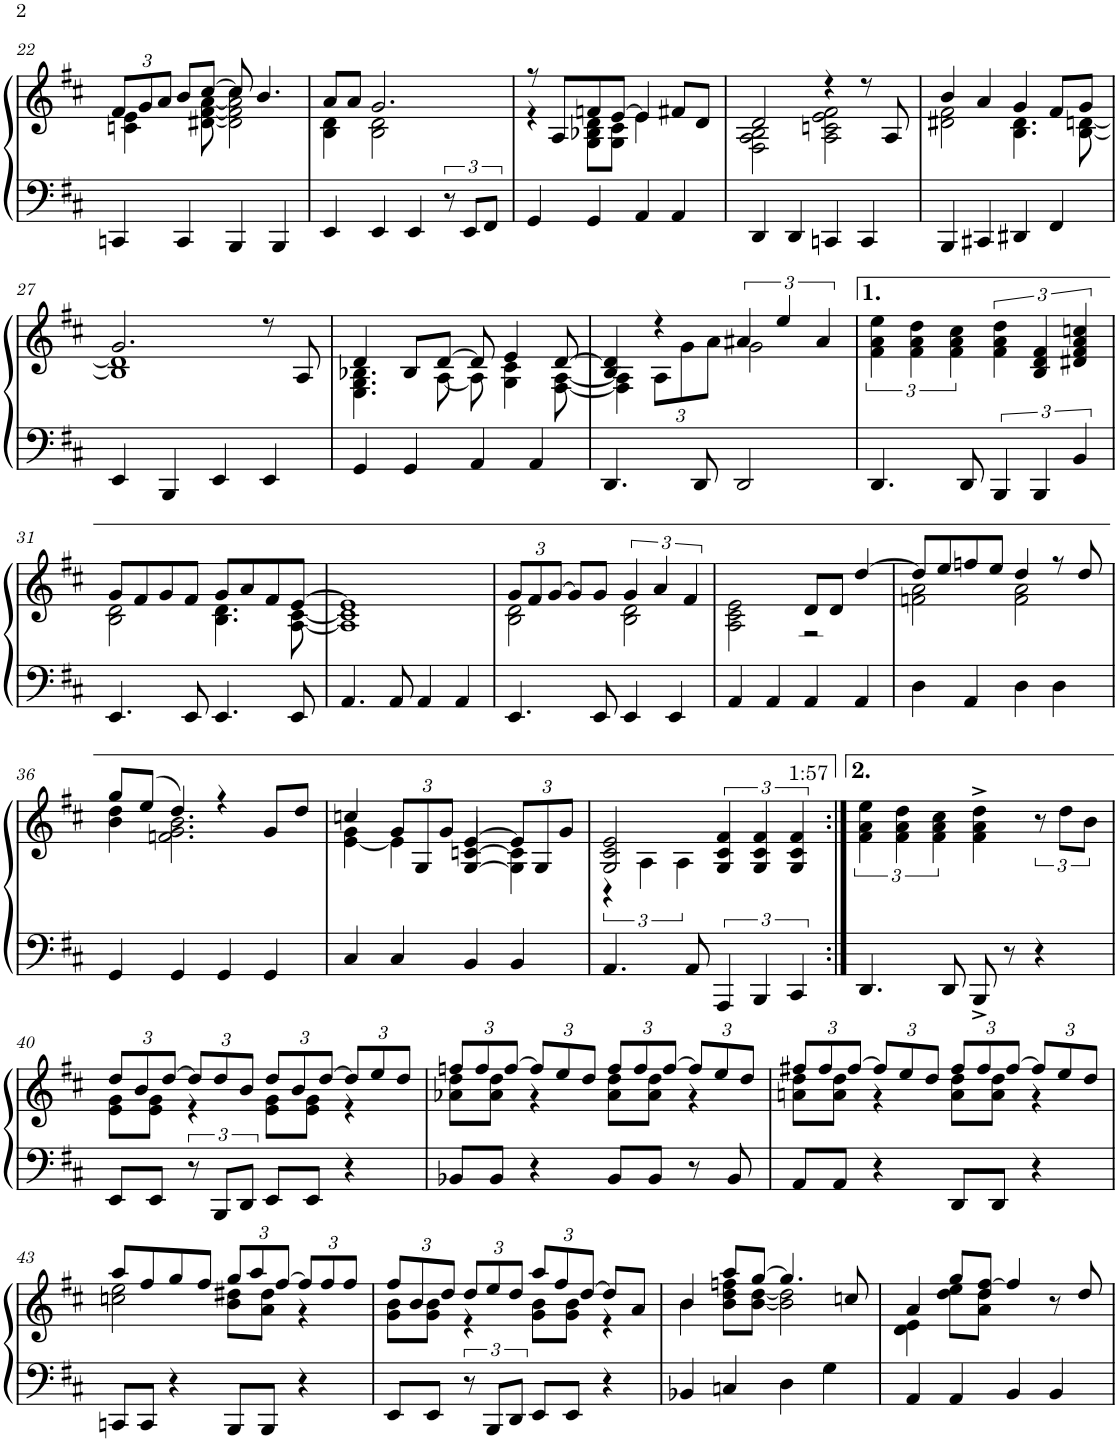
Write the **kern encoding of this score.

**kern	**kern
*part1	*part1
*staff2	*staff1
*I"Piano	*
*I'P	*
!!LO:PB:g=z
*clefF4	*clefG2
*k[f#c#]	*k[f#c#]
*M4/4	*M4/4
*	*Xbrackettup
=22	=22
*	*^
*	*	*^
4CCn/	12f#/L	4cn\ 4e\	2ryy
.	12g/	.	.
.	12a/J	.	.
4CC/	8b/L	8ryy	.
.	[>8cc#/J	[8d#X\ [8f#\ [8a\	.
4BBB/	8cc#/]	2d#\] 2f#\] 2a\]	4cc#\
.	4.b/	.	.
4BBB/	.	.	4ryy
*	*	*v	*v
=23	=23	=23
4EE/	8a/L	4B\ 4d\
.	8a/J	.
4EE/	2.g/	2B\ 2d\
4EE/	.	.
12r	.	4ryy
12EE/L	.	.
12FF#/J	.	.
=24	=24	=24
4GG/	8r	4r
.	8A/L	.
4GG/	8fn/	8G\ 8B-X\ 8d\L
.	[>8e/J	8G\ 8c#\J
4AA/	4e/]	4e\
4AA/	8f#X/L	4ryy
.	8d/J	.
=25	=25	=25
4DD/	2d/	2F#\ 2A\ 2B\
4DD/	.	.
4CCn/	4r	2A\ 2cn\ 2e\ 2f#\
4CC/	8r	.
.	8A/	.
=26	=26	=26
4BBB/	4b/	2d#X\ 2f#\
4CC#X/	4a/	.
4DD#X/	4g/	4.B\ 4.d#\
4FF#/	8f#/L	.
.	8g/J	[8B\ [8dn\
!!LO:LB:g=z	!!
=27	=27	=27
4EE/	2.g/	1B] 1d]
4BBB/	.	.
4EE/	.	.
4EE/	8r	.
.	8A/	.
=28	=28	=28
4GG/	4d/	4.E\ 4.G\ 4.B-X\
4GG/	8B-/L	.
.	[8d/J	[8A\
4AA/	8d/]	8A\]
.	4e/	4G\ 4c#\
4AA/	.	.
.	[8d/	[8F#\ [8A\
=29	=29	=29
4.DD/	4B/ 4d/]	4F#\] 4A\]
.	4r	12A\L
.	.	12g\
8DD/	.	.
.	.	12a\J
*	*brackettup	*
2DD/	6a#X/	2g\
.	6ee/	.
.	6a#/	.
*	*v	*v
=30	=30
4.DD/	6f#\ 6a\ 6ee\
.	6f#\ 6a\ 6dd\
.	6f#\ 6a\ 6cc#\
8DD/	.
6BBB/	6f#\ 6a\ 6dd\
6BBB/	6B/ 6d/ 6f#/
6BB/	6d#X/ 6f#/ 6a/ 6ccn/
!!LO:LB:g=z
=31	=31
*	*^
4.EE/	8g/L	2B\ 2d\
.	8f#/	.
.	8g/	.
8EE/	8f#/J	.
4.EE/	8g/L	4.B\ 4.d\
.	8a/	.
.	8f#/	.
8EE/	[8e/J	[8A\ [8c#\
=32	=32	=32
4.AA/	1e]	1A] 1c#]
8AA/	.	.
4AA/	.	.
4AA/	.	.
=33	=33	=33
*	*Xbrackettup	*
4.EE/	12g/L	2B\ 2d\
.	12f#/	.
.	[12g/J	.
.	8g/L]	.
8EE/	8g/J	.
*	*brackettup	*
4EE/	6g/	2B\ 2d\
.	6a/	.
4EE/	.	.
.	6f#/	.
=34	=34	=34
4AA/	2e\	2A\ 2c#\
4AA/	.	.
4AA/	8d/L	2r
.	8d/J	.
4AA/	[>4dd/	.
=35	=35	=35
4D\	8dd/L]	2fn\ 2a\
.	8ee/	.
4AA/	8ffn/	.
.	8ee/J	.
4D\	4dd/	2f\ 2a\
4D\	8r	.
.	8dd/	.
!!LO:LB:g=z	!!
=36	=36	=36
4GG/	8gg/L	4b\ 4dd\
.	(8ee/J	.
4GG/	4dd/)	2.fn\ 2.g\ 2.b\
4GG/	4r	.
4GG/	8g/L	.
.	8dd/J	.
=37	=37	=37
4C#/	4ccn/	[4e\ 4g\
*	*Xbrackettup	*
4C#/	12g/L	4e\]
.	12G/	.
.	12g/J	.
4BB/	[4e/	[4G/ [4cn/
4BB/	12e/L]	4G\] 4c\]
.	12G/	.
.	12g/J	.
=38	=38	=38
*	*	*brackettup
4.AA/	2G/ 2c#/ 2e/	6r
.	.	6A\
.	.	6A\
8AA/	.	.
6AAA/	6G/ 6c#/ 6f#/	2ryy
6BBB/	6G/ 6c#/ 6f#/	.
!	!LO:TX:a:t=1&colon;57	!
6CC#/	6G/ 6c#/ 6f#/	.
*	*v	*v
=39:|!	=39:|!
4.DD/	6f#\ 6a\ 6ee\
.	6f#\ 6a\ 6dd\
.	6f#\ 6a\ 6cc#\
8DD/	.
8BBB^/	4f#\^ 4a\^ 4dd\^
8r	.
4r	12r
.	12dd\L
.	12b\J
!!LO:LB:g=z
=40	=40
*	*Xbrackettup
*	*^
8EE/L	12dd/L	8e\ 8g\L
.	12b/	.
8EE/J	.	8e\ 8g\J
.	[>12dd/J	.
12r	12dd/L]	4r
12BBB/L	12dd/	.
12DD/J	12b/J	.
8EE/L	12dd/L	8e\ 8g\L
.	12b/	.
8EE/J	.	8e\ 8g\J
.	[>12dd/J	.
4r	12dd/L]	4r
.	12ee/	.
.	12dd/J	.
=41	=41	=41
8BB-X/L	12ffn/L	8a-X\ 8dd\L
.	12ff/	.
8BB-/J	.	8a-\ 8dd\J
.	[>12ff/J	.
4r	12ff/L]	4r
.	12ee/	.
.	12dd/J	.
8BB-/L	12ff/L	8a-\ 8dd\L
.	12ff/	.
8BB-/J	.	8a-\ 8dd\J
.	[>12ff/J	.
8r	12ff/L]	4r
.	12ee/	.
8BB-/	.	.
.	12dd/J	.
=42	=42	=42
8AA/L	12ff#X/L	8an\ 8dd\L
.	12ff#/	.
8AA/J	.	8a\ 8dd\J
.	[>12ff#/J	.
4r	12ff#/L]	4r
.	12ee/	.
.	12dd/J	.
8DD/L	12ff#/L	8a\ 8dd\L
.	12ff#/	.
8DD/J	.	8a\ 8dd\J
.	[>12ff#/J	.
4r	12ff#/L]	4r
.	12ee/	.
.	12dd/J	.
!!LO:LB:g=z	!!
=43	=43	=43
8CCn/L	8aa/L	2ccn\ 2ee\
8CC/J	8ff#/	.
4r	8gg/	.
.	8ff#/J	.
8BBB/L	12gg/L	8b\ 8dd#X\L
.	12aa/	.
8BBB/J	.	8a\ 8dd#\J
.	[12ff#/J	.
4r	12ff#/L]	4r
.	12ff#/	.
.	12ff#/J	.
=44	=44	=44
8EE/L	12ff#/L	8g\ 8b\L
.	12b/	.
8EE/J	.	8g\ 8b\J
.	12dd/J	.
12r	12dd/L	4r
12BBB/L	12ee/	.
12DD/J	12dd/J	.
8EE/L	12aa/L	8g\ 8b\L
.	12ff#/	.
8EE/J	.	8g\ 8b\J
.	[12dd/J	.
4r	8dd/L]	4r
.	8a/J	.
=45	=45	=45
4BB-X/	4b/	4b\
4Cn/	8aa/L	8b\ 8dd\ 8ffn\L
.	[>8gg/J	[8b\ [8dd\J
4D\	4.gg/]	2b\] 2dd\]
4G\	.	.
.	8ccn/	.
=46	=46	=46
4AA/	4a/	4d\ 4e\
4AA/	8gg/L	8dd\ 8ee\L
.	8dd/ [8ff#/J	8a\ 8dd\J
4BB/	4ff#/]	2ryy
4BB/	8r	.
.	8dd/	.
*	*v	*v
=	=
*-	*-
